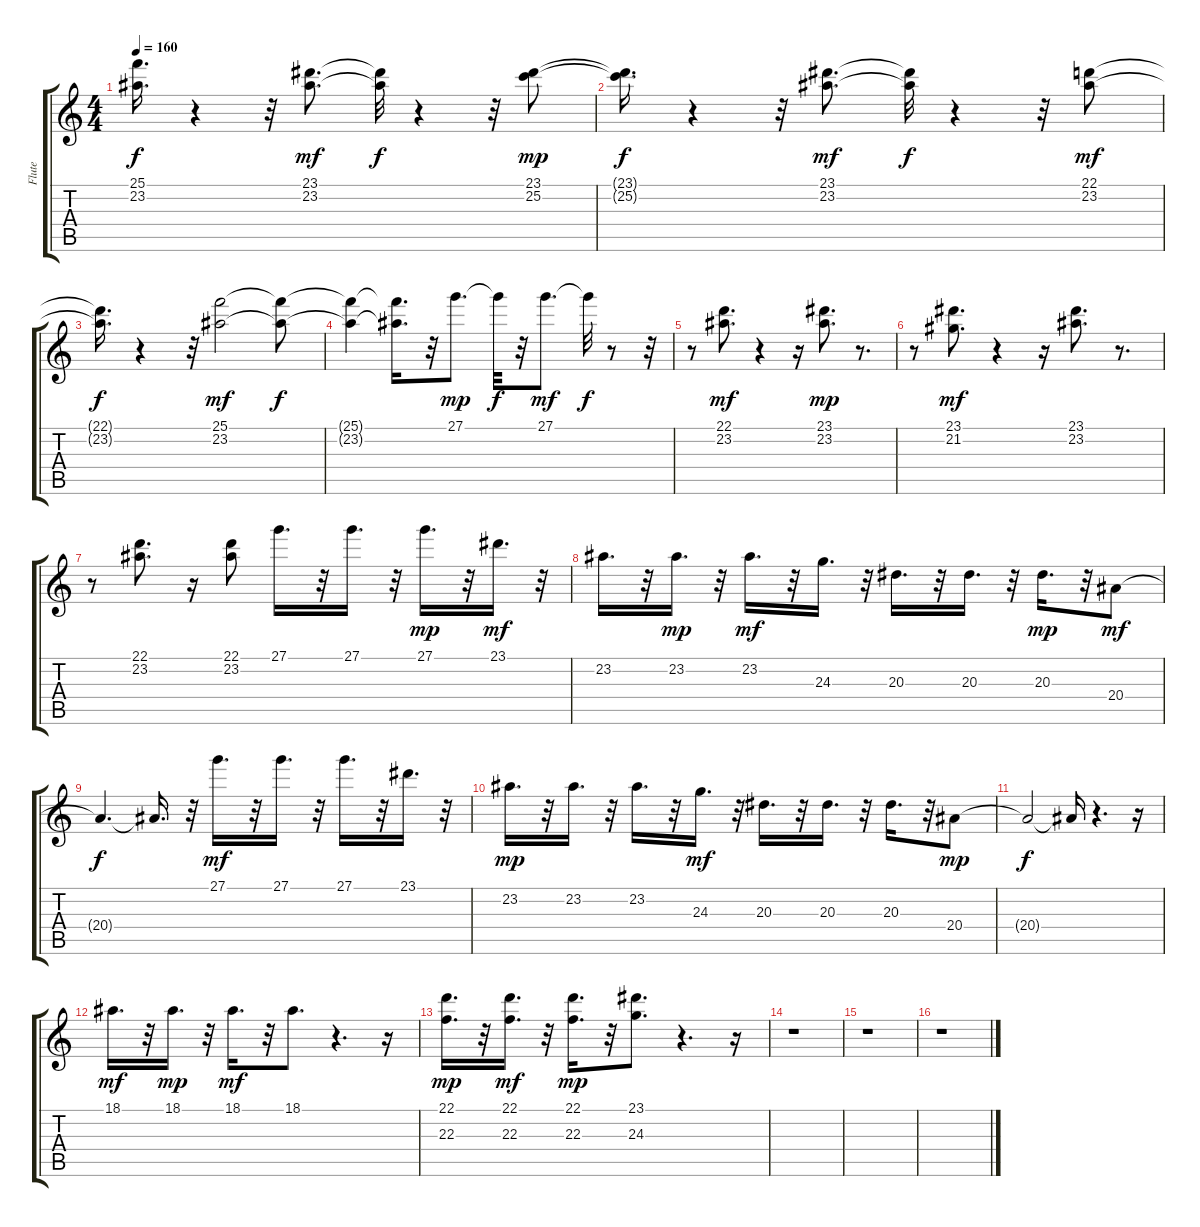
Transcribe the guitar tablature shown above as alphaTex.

\track ("Flute" "Flute") {instrument flute}
\staff {score tabs}
\tuning (E4 B3 G3 D3 A2 E2) {hide}
\ts (4 4)
\tempo 160
\clef g2
\ks c
(25.1{t} 23.2{t}).16{d dy f} r.4 r.32 (23.1 23.2).8{d dy mf} (23.1{t} 23.2{t}).32{dy f} r.4 r.32 (23.1 25.2).8{dy mp} |
(23.1{t} 25.2{t}).16{d dy f} r.4 r.32 (23.1 23.2).8{d dy mf} (23.1{t} 23.2{t}).32{dy f} r.4 r.32 (22.1 23.2).8{dy mf} |
(22.1{t} 23.2{t}).16{d dy f} r.4 r.32 (25.1 23.2).2{dy mf} (25.1{t} 23.2{t}).8{dy f} |
(25.1{t} 23.2{t}).4 (25.1{t} 23.2{t}).16{d} r.32 27.1.8{d dy mp} 27.1{t}.32{dy f} r.32 27.1.8{d dy mf} 27.1{t}.32{dy f} r.8 r.32 |
r.8 (22.1 23.2).8{d dy mf} r.4 r.16 (23.1 23.2).8{d dy mp} r.8{d} |
r.8 (23.1 21.2).8{d dy mf} r.4 r.16 (23.1 23.2).8{d} r.8{d} |
r.8 (22.1 23.2).8{d} r.16 (22.1 23.2).8 27.1.16{d} r.32 27.1.16{d} r.32 27.1.16{d dy mp} r.32 23.1.16{d dy mf} r.32 |
23.2.16{d} r.32 23.2.16{d dy mp} r.32 23.2.16{d dy mf} r.32 24.3.16{d} r.32 20.3.16{d} r.32 20.3.16{d} r.32 20.3.16{d dy mp} r.32 20.4.8{dy mf} |
20.4{t}.4{d dy f} 20.4{t}.16{d} r.32 27.1.16{d dy mf} r.32 27.1.16{d} r.32 27.1.16{d} r.32 23.1.16{d} r.32 |
23.2.16{d dy mp} r.32 23.2.16{d} r.32 23.2.16{d} r.32 24.3.16{d dy mf} r.32 20.3.16{d} r.32 20.3.16{d} r.32 20.3.16{d} r.32 20.4.8{dy mp} |
20.4{t}.2{dy f} 20.4{t}.16 r.4{d} r.16 |
18.1.16{d dy mf} r.32 18.1.16{d dy mp} r.32 18.1.16{d dy mf} r.32 18.1.8{d} r.4{d} r.16 |
(22.1 22.3).16{d dy mp} r.32 (22.1 22.3).16{d dy mf} r.32 (22.1 22.3).16{d dy mp} r.32 (23.1 24.3).8{d} r.4{d} r.16 |
r.1 |
r.1 |
r.1
